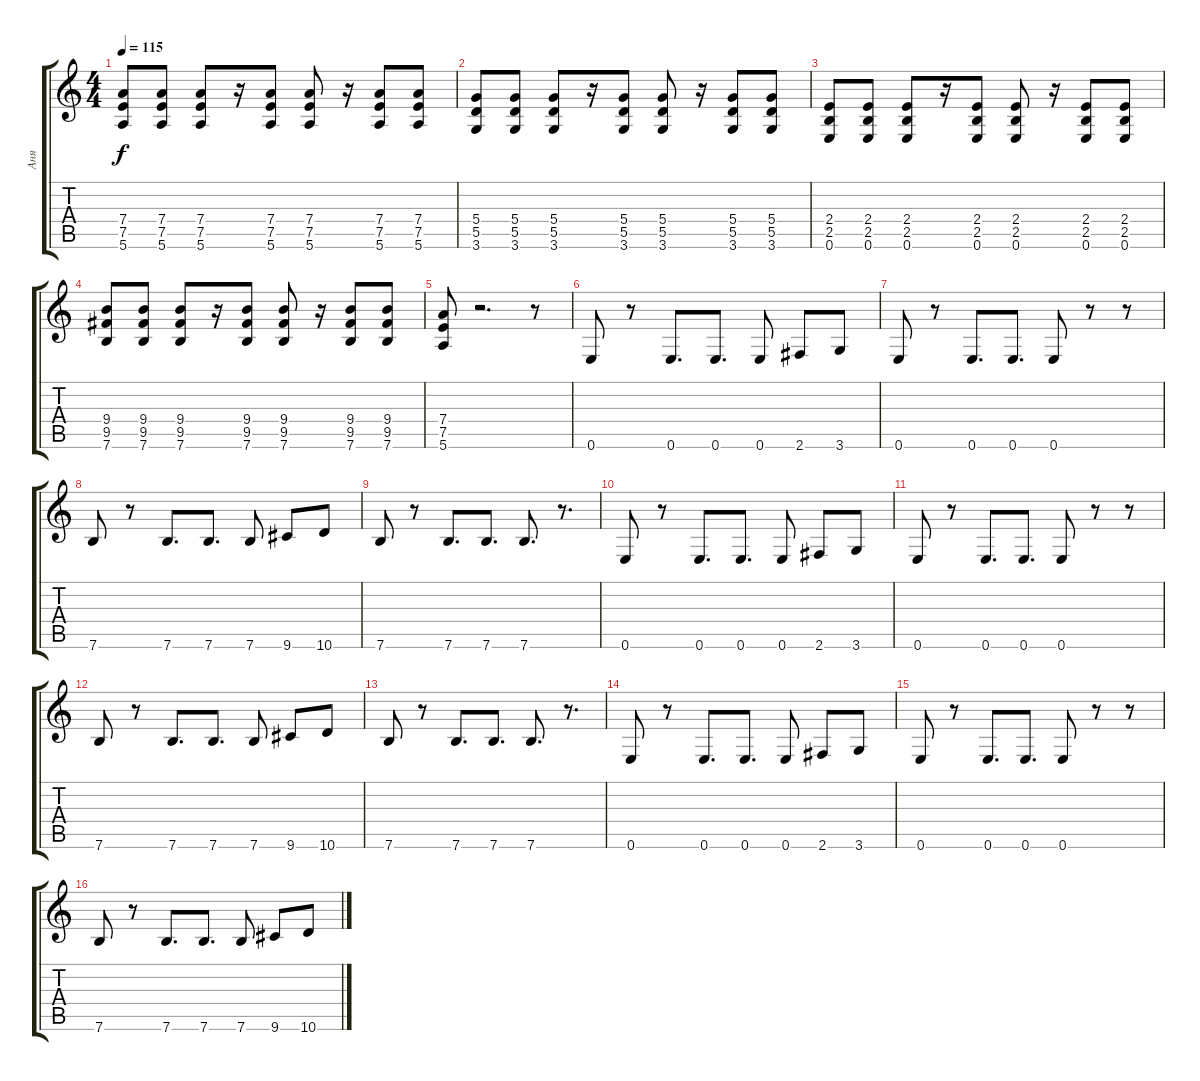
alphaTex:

\track ("Аня" "Аня") {instrument distortionguitar}
\staff {score tabs}
\tuning (E4 B3 G3 D3 A2 E2) {hide}
\ts (4 4)
\tempo 115
\clef g2
\ks c
(7.4 7.5 5.6).8{dy f} (7.4 7.5 5.6).8 (7.4 7.5 5.6).8 r.16 (7.4 7.5 5.6).8 (7.4 7.5 5.6).8 r.16 (7.4 7.5 5.6).8 (7.4 7.5 5.6).8 |
(5.4 5.5 3.6).8 (5.4 5.5 3.6).8 (5.4 5.5 3.6).8 r.16 (5.4 5.5 3.6).8 (5.4 5.5 3.6).8 r.16 (5.4 5.5 3.6).8 (5.4 5.5 3.6).8 |
(2.4 2.5 0.6).8 (2.4 2.5 0.6).8 (2.4 2.5 0.6).8 r.16 (2.4 2.5 0.6).8 (2.4 2.5 0.6).8 r.16 (2.4 2.5 0.6).8 (2.4 2.5 0.6).8 |
(9.4 9.5 7.6).8 (9.4 9.5 7.6).8 (9.4 9.5 7.6).8 r.16 (9.4 9.5 7.6).8 (9.4 9.5 7.6).8 r.16 (9.4 9.5 7.6).8 (9.4 9.5 7.6).8 |
(7.4 7.5 5.6).8 r.2{d} r.8 |
0.6.8 r.8 0.6.8{d} 0.6.8{d} 0.6.8 2.6.8 3.6.8 |
0.6.8 r.8 0.6.8{d} 0.6.8{d} 0.6.8 r.8 r.8 |
7.6.8 r.8 7.6.8{d} 7.6.8{d} 7.6.8 9.6.8 10.6.8 |
7.6.8 r.8 7.6.8{d} 7.6.8{d} 7.6.8{d} r.8{d} |
0.6.8 r.8 0.6.8{d} 0.6.8{d} 0.6.8 2.6.8 3.6.8 |
0.6.8 r.8 0.6.8{d} 0.6.8{d} 0.6.8 r.8 r.8 |
7.6.8 r.8 7.6.8{d} 7.6.8{d} 7.6.8 9.6.8 10.6.8 |
7.6.8 r.8 7.6.8{d} 7.6.8{d} 7.6.8{d} r.8{d} |
0.6.8 r.8 0.6.8{d} 0.6.8{d} 0.6.8 2.6.8 3.6.8 |
0.6.8 r.8 0.6.8{d} 0.6.8{d} 0.6.8 r.8 r.8 |
7.6.8 r.8 7.6.8{d} 7.6.8{d} 7.6.8 9.6.8 10.6.8
